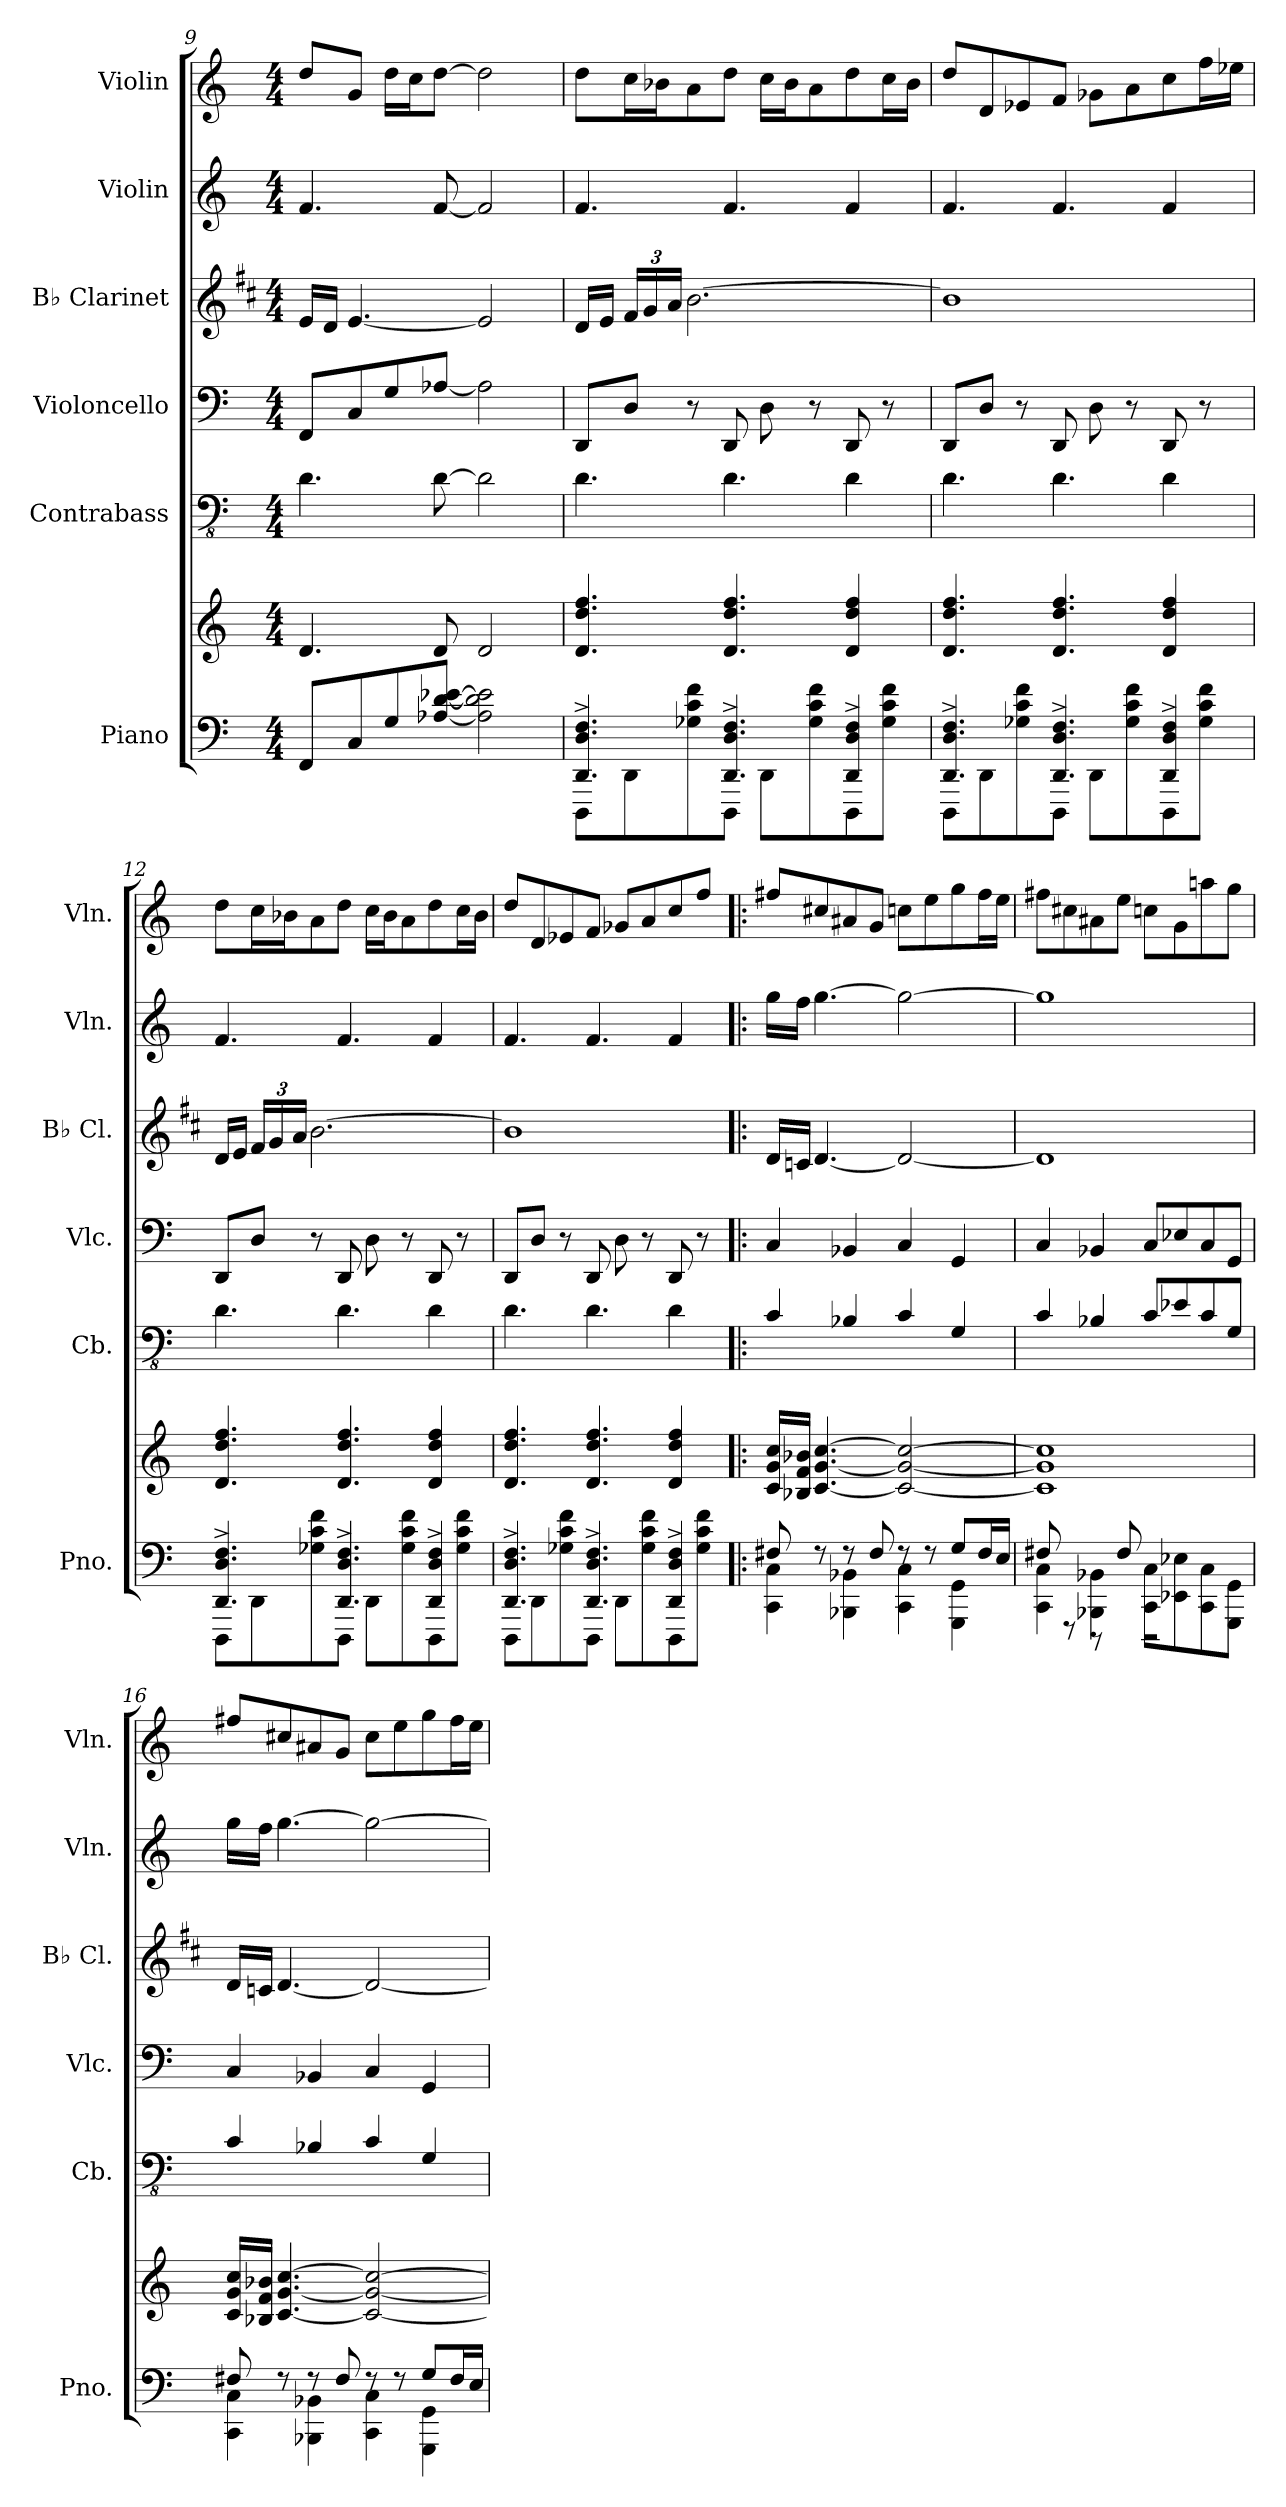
**kern	**kern	**kern	**kern	**kern	**kern	**kern
*part6	*part6	*part5	*part4	*part3	*part2	*part1
*staff7	*staff6	*staff5	*staff4	*staff3	*staff2	*staff1
*I"Piano	*	*I"Contrabass	*I"Violoncello	*I"B♭ Clarinet	*I"Violin	*I"Violin
*I'Pno.	*	*I'Cb.	*I'Vlc.	*I'B♭ Cl.	*I'Vln.	*I'Vln.
*clefF4	*clefG2	*clefFv4	*clefF4	*clefG2	*clefG2	*clefG2
*	*	*ITrd7c12	*	*ITrd1c2	*	*
*k[]	*k[]	*k[]	*k[]	*k[]	*k[]	*k[]
*C:	*C:	*C:	*C:	*C:	*C:	*C:
*M4/4	*M4/4	*M4/4	*M4/4	*M4/4	*M4/4	*M4/4
=9	=9	=9	=9	=9	=9	=9
8FF/L	4.d/	4.DD\	8FF/L	16d/LL	4.f/	8dd/L
.	.	.	.	16c/JJ	.	.
8C/	.	.	8C/	[4.d/	.	8g/J
8G/	.	.	8G/	.	.	16dd\LL
.	.	.	.	.	.	16cc\J
[8A-X/ [8d/ [8e-X/J	8d/	[8DD\	[8A-X/J	.	[8f/	[8dd\J
2A-\] 2d\] 2e-\]	2d/	2DD\]	2A-\]	2d/]	2f/]	2dd\]
=10	=10	=10	=10	=10	=10	=10
*^	*	*	*	*	*	*
8DDD^\L	4.DD/ 4.D/ 4.F/	4.d/ 4.dd/ 4.ff/	4.DD\	8DD/L	16c/LL	4.f/	8dd\L
.	.	.	.	.	16d/JJ	.	.
*	*	*	*	*	*Xbrackettup	*	*
8DD\	.	.	.	8D/J	24e/LL	.	16cc\L
.	.	.	.	.	24f/	.	.
.	.	.	.	.	.	.	16b-X\J
.	.	.	.	.	24g/JJ	.	.
8G-X\ 8c\ 8f\	.	.	.	8r	[2.a\	.	8a\
8DDD^\J	4.DD/ 4.D/ 4.F/	4.d/ 4.dd/ 4.ff/	4.DD\	8DD/	.	4.f/	8dd\J
8DD\L	.	.	.	8D\	.	.	16cc\LL
.	.	.	.	.	.	.	16b-\J
8G-\ 8c\ 8f\	.	.	.	8r	.	.	8a\
8DDD^\	4DD/ 4D/ 4F/	4d/ 4dd/ 4ff/	4DD\	8DD/	.	4f/	8dd\
8G-\ 8c\ 8f\J	.	.	.	8r	.	.	16cc\L
.	.	.	.	.	.	.	16b-\JJ
!!LO:PB:g=z
=11	=11	=11	=11	=11	=11	=11	=11
8DDD^\L	4.DD/ 4.D/ 4.F/	4.d/ 4.dd/ 4.ff/	4.DD\	8DD/L	1a]	4.f/	8dd/L
8DD\	.	.	.	8D/J	.	.	8d/
8G-X\ 8c\ 8f\	.	.	.	8r	.	.	8e-X/
8DDD^\J	4.DD/ 4.D/ 4.F/	4.d/ 4.dd/ 4.ff/	4.DD\	8DD/	.	4.f/	8f/J
8DD\L	.	.	.	8D\	.	.	8g-X\L
8G-\ 8c\ 8f\	.	.	.	8r	.	.	8a\
8DDD^\	4DD/ 4D/ 4F/	4d/ 4dd/ 4ff/	4DD\	8DD/	.	4f/	8cc\
8G-\ 8c\ 8f\J	.	.	.	8r	.	.	16ff\L
.	.	.	.	.	.	.	16ee-X\JJ
=12	=12	=12	=12	=12	=12	=12	=12
8DDD^\L	4.DD/ 4.D/ 4.F/	4.d/ 4.dd/ 4.ff/	4.DD\	8DD/L	16c/LL	4.f/	8dd\L
.	.	.	.	.	16d/JJ	.	.
8DD\	.	.	.	8D/J	24e/LL	.	16cc\L
.	.	.	.	.	24f/	.	.
.	.	.	.	.	.	.	16b-X\J
.	.	.	.	.	24g/JJ	.	.
8G-X\ 8c\ 8f\	.	.	.	8r	[2.a\	.	8a\
8DDD^\J	4.DD/ 4.D/ 4.F/	4.d/ 4.dd/ 4.ff/	4.DD\	8DD/	.	4.f/	8dd\J
8DD\L	.	.	.	8D\	.	.	16cc\LL
.	.	.	.	.	.	.	16b-\J
8G-\ 8c\ 8f\	.	.	.	8r	.	.	8a\
8DDD^\	4DD/ 4D/ 4F/	4d/ 4dd/ 4ff/	4DD\	8DD/	.	4f/	8dd\
8G-\ 8c\ 8f\J	.	.	.	8r	.	.	16cc\L
.	.	.	.	.	.	.	16b-\JJ
=13	=13	=13	=13	=13	=13	=13	=13
8DDD^\L	4.DD/ 4.D/ 4.F/	4.d/ 4.dd/ 4.ff/	4.DD\	8DD/L	1a]	4.f/	8dd/L
8DD\	.	.	.	8D/J	.	.	8d/
8G-X\ 8c\ 8f\	.	.	.	8r	.	.	8e-X/
8DDD^\J	4.DD/ 4.D/ 4.F/	4.d/ 4.dd/ 4.ff/	4.DD\	8DD/	.	4.f/	8f/J
8DD\L	.	.	.	8D\	.	.	8g-X/L
8G-\ 8c\ 8f\	.	.	.	8r	.	.	8a/
8DDD^\	4DD/ 4D/ 4F/	4d/ 4dd/ 4ff/	4DD\	8DD/	.	4f/	8cc/
8G-\ 8c\ 8f\J	.	.	.	8r	.	.	8ff/J
!!LO:PB:g=z
=14!|:	=14!|:	=14!|:	=14!|:	=14!|:	=14!|:	=14!|:	=14!|:
4CC\ 4C\	8F#X/	16c/ 16g/ 16cc/LL	4CC/	4C/	16c/LL	16gg\LL	8ff#X/L
.	.	16B-X/ 16f/ 16b-X/JJ	.	.	16B-X/JJ	16ff\JJ	.
.	8rF	[4.c/ [4.g/ [4.cc/	.	.	[4.c/	[4.gg\	8cc#X/
4BBB-X\ 4BB-X\	8rF	.	4BBB-X/	4BB-X/	.	.	8a#X/
.	8F#/	.	.	.	.	.	8g/J
4CC\ 4C\	8rF	2c/_ 2g/_ 2cc/_	4CC/	4C/	2c/_	2gg\_	8ccn\L
.	8rF	.	.	.	.	.	8ee\
4GGG\ 4GG\	8G/L	.	4GGG/	4GG/	.	.	8gg\
.	16F#/L	.	.	.	.	.	16ff#\L
.	16E/JJ	.	.	.	.	.	16ee\JJ
=15	=15	=15	=15	=15	=15	=15	=15
4CC\ 4C\	8F#X/	1c] 1g] 1cc]	4CC/	4C/	1c]	1gg]	8ff#X\L
.	8r	.	.	.	.	.	8cc#X\
4BBB-X\ 4BB-X\	8r	.	4BBB-X/	4BB-X/	.	.	8a#X\
.	8F#/	.	.	.	.	.	8ee\J
8CC\ 8C\L	2r	.	8CC/L	8C/L	.	.	8ccn\L
8EE-X\ 8E-X\	.	.	8EE-X/	8E-X/	.	.	8g\
8CC\ 8C\	.	.	8CC/	8C/	.	.	8aan\
8GGG\ 8GG\J	.	.	8GGG/J	8GG/J	.	.	8gg\J
=16	=16	=16	=16	=16	=16	=16	=16
4CC\ 4C\	8F#X/	16c/ 16g/ 16cc/LL	4CC/	4C/	16c/LL	16gg\LL	8ff#X/L
.	.	16B-X/ 16f/ 16b-X/JJ	.	.	16B-X/JJ	16ff\JJ	.
.	8rF	[4.c/ [4.g/ [4.cc/	.	.	[4.c/	[4.gg\	8cc#X/
4BBB-X\ 4BB-X\	8rF	.	4BBB-X/	4BB-X/	.	.	8a#X/
.	8F#/	.	.	.	.	.	8g/J
4CC\ 4C\	8rF	2c/_ 2g/_ 2cc/_	4CC/	4C/	2c/_	2gg\_	8cc#\L
.	8rF	.	.	.	.	.	8ee\
4GGG\ 4GG\	8G/L	.	4GGG/	4GG/	.	.	8gg\
.	16F#/L	.	.	.	.	.	16ff#\L
.	16E/JJ	.	.	.	.	.	16ee\JJ
*v	*v	*	*	*	*	*	*
=	=	=	=	=	=	=
*-	*-	*-	*-	*-	*-	*-
